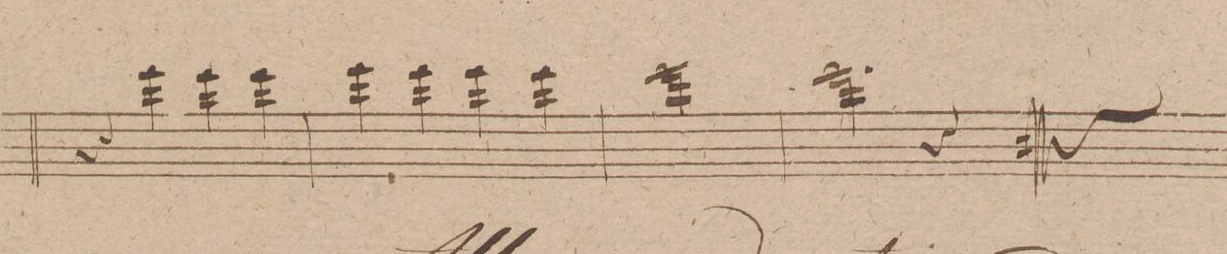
**kern	**dynam
*I"Flauto 1mo	*
*clefG2	*
*k[f#c#g#d#]	*
*met(c)	*
*M4/4	*
4r	.
4eee\	.
4eee\	.
4eee\	.
=308	=308
4eee\	.
4eee\	.
4eee\	.
4eee\	.
=309	=309
1eee\	.
=310	=310
2.eee\	.
4r	.
==	==
*-	*-
